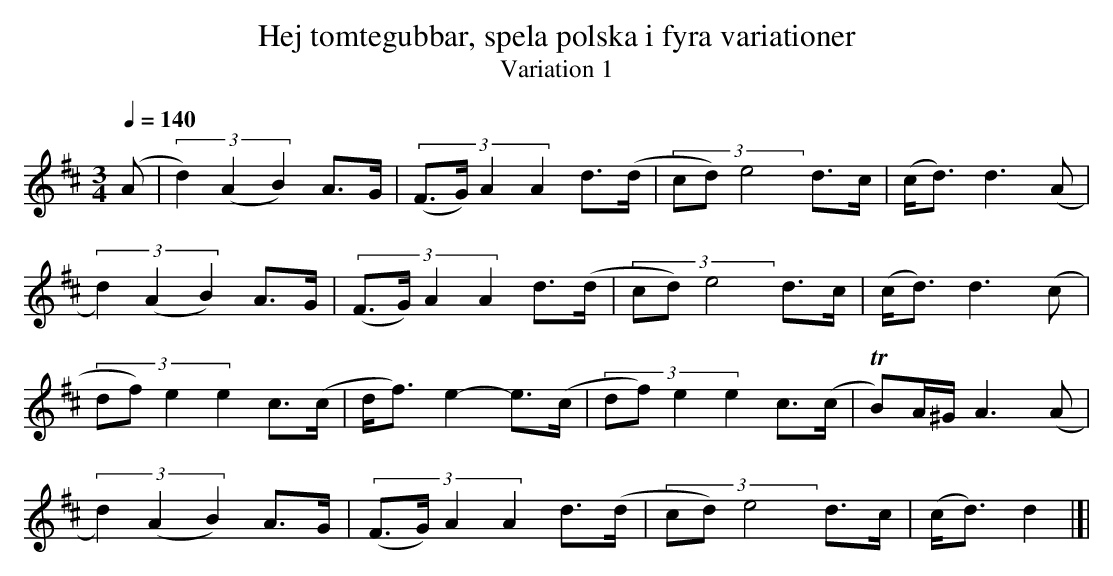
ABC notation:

X:1
T:Hej tomtegubbar, spela polska i fyra variationer
T:Variation 1
M:3/4
L:1/4
Q:1/4=140
K:D
(A/|(3d)(AB) A/>G/|(3:2:4 (F/>G/)AA d/>(d/|(3:2:3 c/d/)e2 d/>c/|(c/<d/)d>(A|!
(3d)(AB) A/>G/|(3:2:4 (F/>G/)AA d/>(d/|(3:2:3 c/d/)e2 d/>c/|(c/<d/)d>(c|!
(3:2:4 d/f/)ee c/>(c/|d/<f/)e- e/>(c/|(3:2:4d/f/)ee c/>(c/|TB/)A/4^G/4 A>(A|!
(3d)(AB) A/>G/|(3:2:4 (F/>G/)AA d/>(d/|(3:2:3 c/d/)e2 d/>c/|(c/<d/)d>|]|
